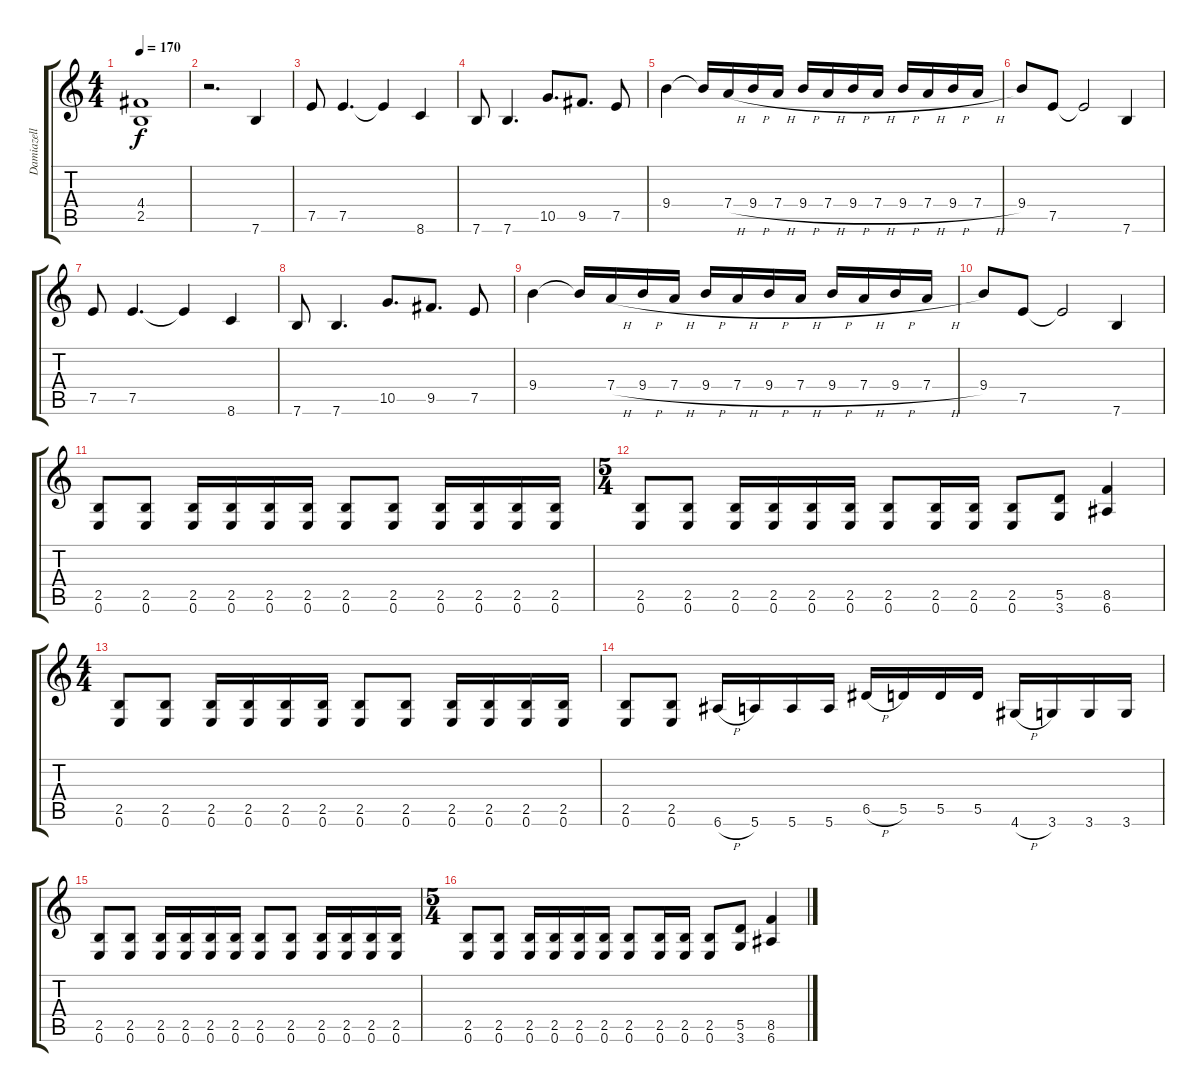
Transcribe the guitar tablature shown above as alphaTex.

\track ("Damiazell" "Damiazell") {instrument distortionguitar}
\staff {score tabs}
\tuning (E4 B3 G3 D3 A2 E2) {hide}
\ts (4 4)
\tempo 170
\clef g2
\ks c
(4.4 2.5).1{dy f} |
r.2{d} 7.6.4 |
7.5.8 7.5.4{d} 7.5{t}.4 8.6.4 |
7.6.8 7.6.4{d} 10.5.8{d} 9.5.8{d} 7.5.8 |
9.4.4 9.4{t}.16 7.4{h}.16 9.4{h}.16 7.4{h}.16 9.4{h}.16 7.4{h}.16 9.4{h}.16 7.4{h}.16 9.4{h}.16 7.4{h}.16 9.4{h}.16 7.4{h}.16 |
9.4.8 7.5.8 7.5{t}.2 7.6.4 |
7.5.8 7.5.4{d} 7.5{t}.4 8.6.4 |
7.6.8 7.6.4{d} 10.5.8{d} 9.5.8{d} 7.5.8 |
9.4.4 9.4{t}.16 7.4{h}.16 9.4{h}.16 7.4{h}.16 9.4{h}.16 7.4{h}.16 9.4{h}.16 7.4{h}.16 9.4{h}.16 7.4{h}.16 9.4{h}.16 7.4{h}.16 |
9.4.8 7.5.8 7.5{t}.2 7.6.4 |
(2.5 0.6).8 (2.5 0.6).8 (2.5 0.6).16 (2.5 0.6).16 (2.5 0.6).16 (2.5 0.6).16 (2.5 0.6).8 (2.5 0.6).8 (2.5 0.6).16 (2.5 0.6).16 (2.5 0.6).16 (2.5 0.6).16 |
\ts (5 4)
(2.5 0.6).8 (2.5 0.6).8 (2.5 0.6).16 (2.5 0.6).16 (2.5 0.6).16 (2.5 0.6).16 (2.5 0.6).8 (2.5 0.6).16 (2.5 0.6).16 (2.5 0.6).8 (5.5 3.6).8 (8.5 6.6).4 |
\ts (4 4)
(2.5 0.6).8 (2.5 0.6).8 (2.5 0.6).16 (2.5 0.6).16 (2.5 0.6).16 (2.5 0.6).16 (2.5 0.6).8 (2.5 0.6).8 (2.5 0.6).16 (2.5 0.6).16 (2.5 0.6).16 (2.5 0.6).16 |
(2.5 0.6).8 (2.5 0.6).8 6.6{h}.16 5.6.16 5.6.16 5.6.16 6.5{h}.16 5.5.16 5.5.16 5.5.16 4.6{h}.16 3.6.16 3.6.16 3.6.16 |
(2.5 0.6).8 (2.5 0.6).8 (2.5 0.6).16 (2.5 0.6).16 (2.5 0.6).16 (2.5 0.6).16 (2.5 0.6).8 (2.5 0.6).8 (2.5 0.6).16 (2.5 0.6).16 (2.5 0.6).16 (2.5 0.6).16 |
\ts (5 4)
(2.5 0.6).8 (2.5 0.6).8 (2.5 0.6).16 (2.5 0.6).16 (2.5 0.6).16 (2.5 0.6).16 (2.5 0.6).8 (2.5 0.6).16 (2.5 0.6).16 (2.5 0.6).8 (5.5 3.6).8 (8.5 6.6).4
